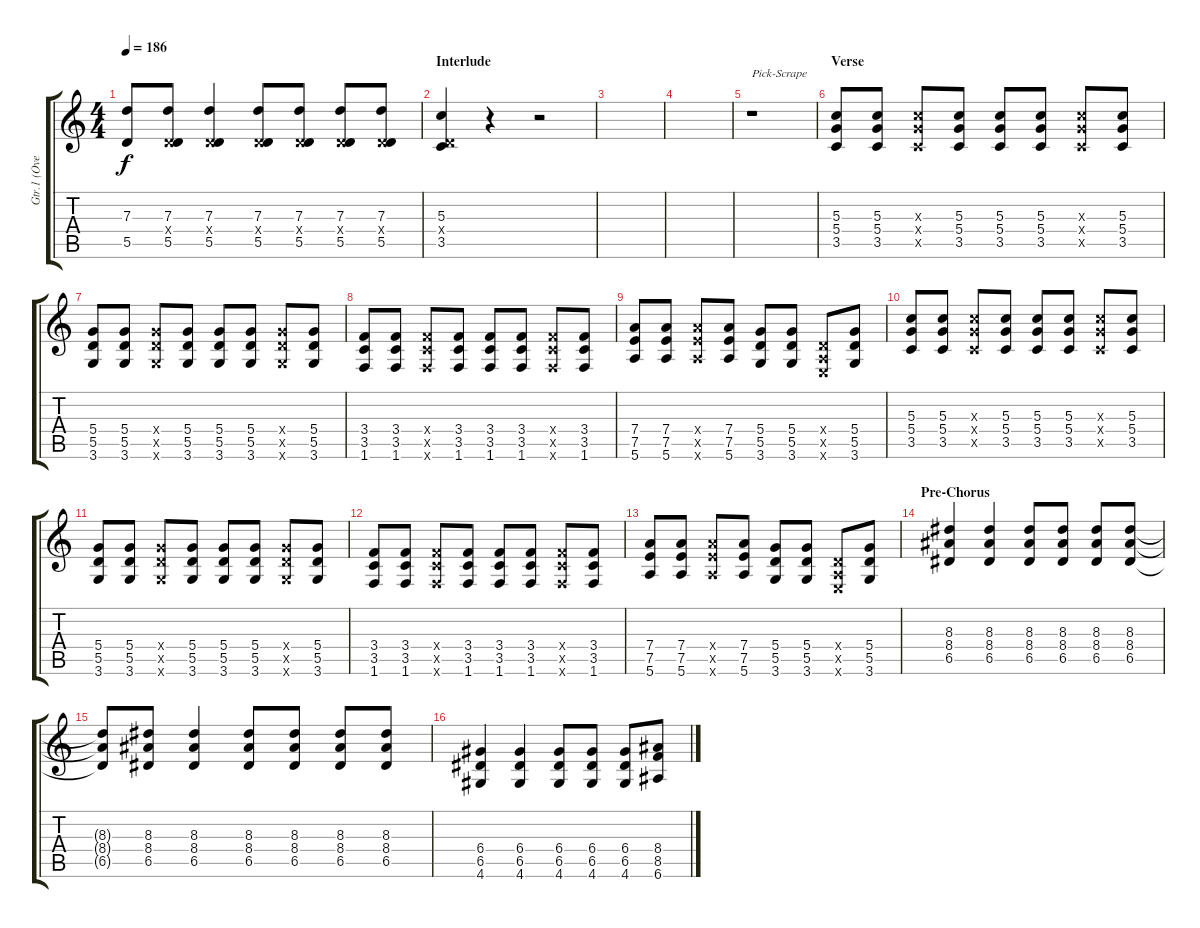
\track ("Gtr.1 (Overdriven)" "Gtr.1 (Ove") {instrument overdrivenguitar}
\staff {score tabs}
\tuning (E4 B3 G3 D3 A2 E2) {hide}
\ts (4 4)
\tempo 186
\clef g2
\ks c
(7.3{t} 5.5{t}).8{dy f} (7.3 0.4{x} 5.5).8 (7.3 0.4{x} 5.5).4 (7.3 0.4{x} 5.5).8 (7.3 0.4{x} 5.5).8 (7.3 0.4{x} 5.5).8 (7.3 0.4{x} 5.5).8 |
\section ("" "Interlude")
(5.3 0.4{x} 3.5).4 r.4 r.2 |
|
|
r.1{txt "Pick-Scrape"} |
\section ("" "Verse")
(5.3 5.4 3.5).8 (5.3 5.4 3.5).8 (5.3{x} 5.4{x} 3.5{x}).8 (5.3 5.4 3.5).8 (5.3 5.4 3.5).8 (5.3 5.4 3.5).8 (5.3{x} 5.4{x} 3.5{x}).8 (5.3 5.4 3.5).8 |
(5.4 5.5 3.6).8 (5.4 5.5 3.6).8 (5.4{x} 5.5{x} 3.6{x}).8 (5.4 5.5 3.6).8 (5.4 5.5 3.6).8 (5.4 5.5 3.6).8 (5.4{x} 5.5{x} 3.6{x}).8 (5.4 5.5 3.6).8 |
(3.4 3.5 1.6).8 (3.4 3.5 1.6).8 (3.4{x} 3.5{x} 1.6{x}).8 (3.4 3.5 1.6).8 (3.4 3.5 1.6).8 (3.4 3.5 1.6).8 (3.4{x} 3.5{x} 1.6{x}).8 (3.4 3.5 1.6).8 |
(7.4 7.5 5.6).8 (7.4 7.5 5.6).8 (7.4{x} 7.5{x} 5.6{x}).8 (7.4 7.5 5.6).8 (5.4 5.5 3.6).8 (5.4 5.5 3.6).8 (0.4{x} 0.5{x} 0.6{x}).8 (5.4 5.5 3.6).8 |
(5.3 5.4 3.5).8 (5.3 5.4 3.5).8 (5.3{x} 5.4{x} 3.5{x}).8 (5.3 5.4 3.5).8 (5.3 5.4 3.5).8 (5.3 5.4 3.5).8 (5.3{x} 5.4{x} 3.5{x}).8 (5.3 5.4 3.5).8 |
(5.4 5.5 3.6).8 (5.4 5.5 3.6).8 (5.4{x} 5.5{x} 3.6{x}).8 (5.4 5.5 3.6).8 (5.4 5.5 3.6).8 (5.4 5.5 3.6).8 (5.4{x} 5.5{x} 3.6{x}).8 (5.4 5.5 3.6).8 |
(3.4 3.5 1.6).8 (3.4 3.5 1.6).8 (3.4{x} 3.5{x} 1.6{x}).8 (3.4 3.5 1.6).8 (3.4 3.5 1.6).8 (3.4 3.5 1.6).8 (3.4{x} 3.5{x} 1.6{x}).8 (3.4 3.5 1.6).8 |
(7.4 7.5 5.6).8 (7.4 7.5 5.6).8 (7.4{x} 7.5{x} 5.6{x}).8 (7.4 7.5 5.6).8 (5.4 5.5 3.6).8 (5.4 5.5 3.6).8 (0.4{x} 0.5{x} 0.6{x}).8 (5.4 5.5 3.6).8 |
\section ("" "Pre-Chorus")
(8.3 8.4 6.5).4 (8.3 8.4 6.5).4 (8.3 8.4 6.5).8 (8.3 8.4 6.5).8 (8.3 8.4 6.5).8 (8.3 8.4 6.5).8 |
(8.3{t} 8.4{t} 6.5{t}).8 (8.3 8.4 6.5).8 (8.3 8.4 6.5).4 (8.3 8.4 6.5).8 (8.3 8.4 6.5).8 (8.3 8.4 6.5).8 (8.3 8.4 6.5).8 |
(6.4 6.5 4.6).4 (6.4 6.5 4.6).4 (6.4 6.5 4.6).8 (6.4 6.5 4.6).8 (6.4 6.5 4.6).8 (8.4 8.5 6.6).8
